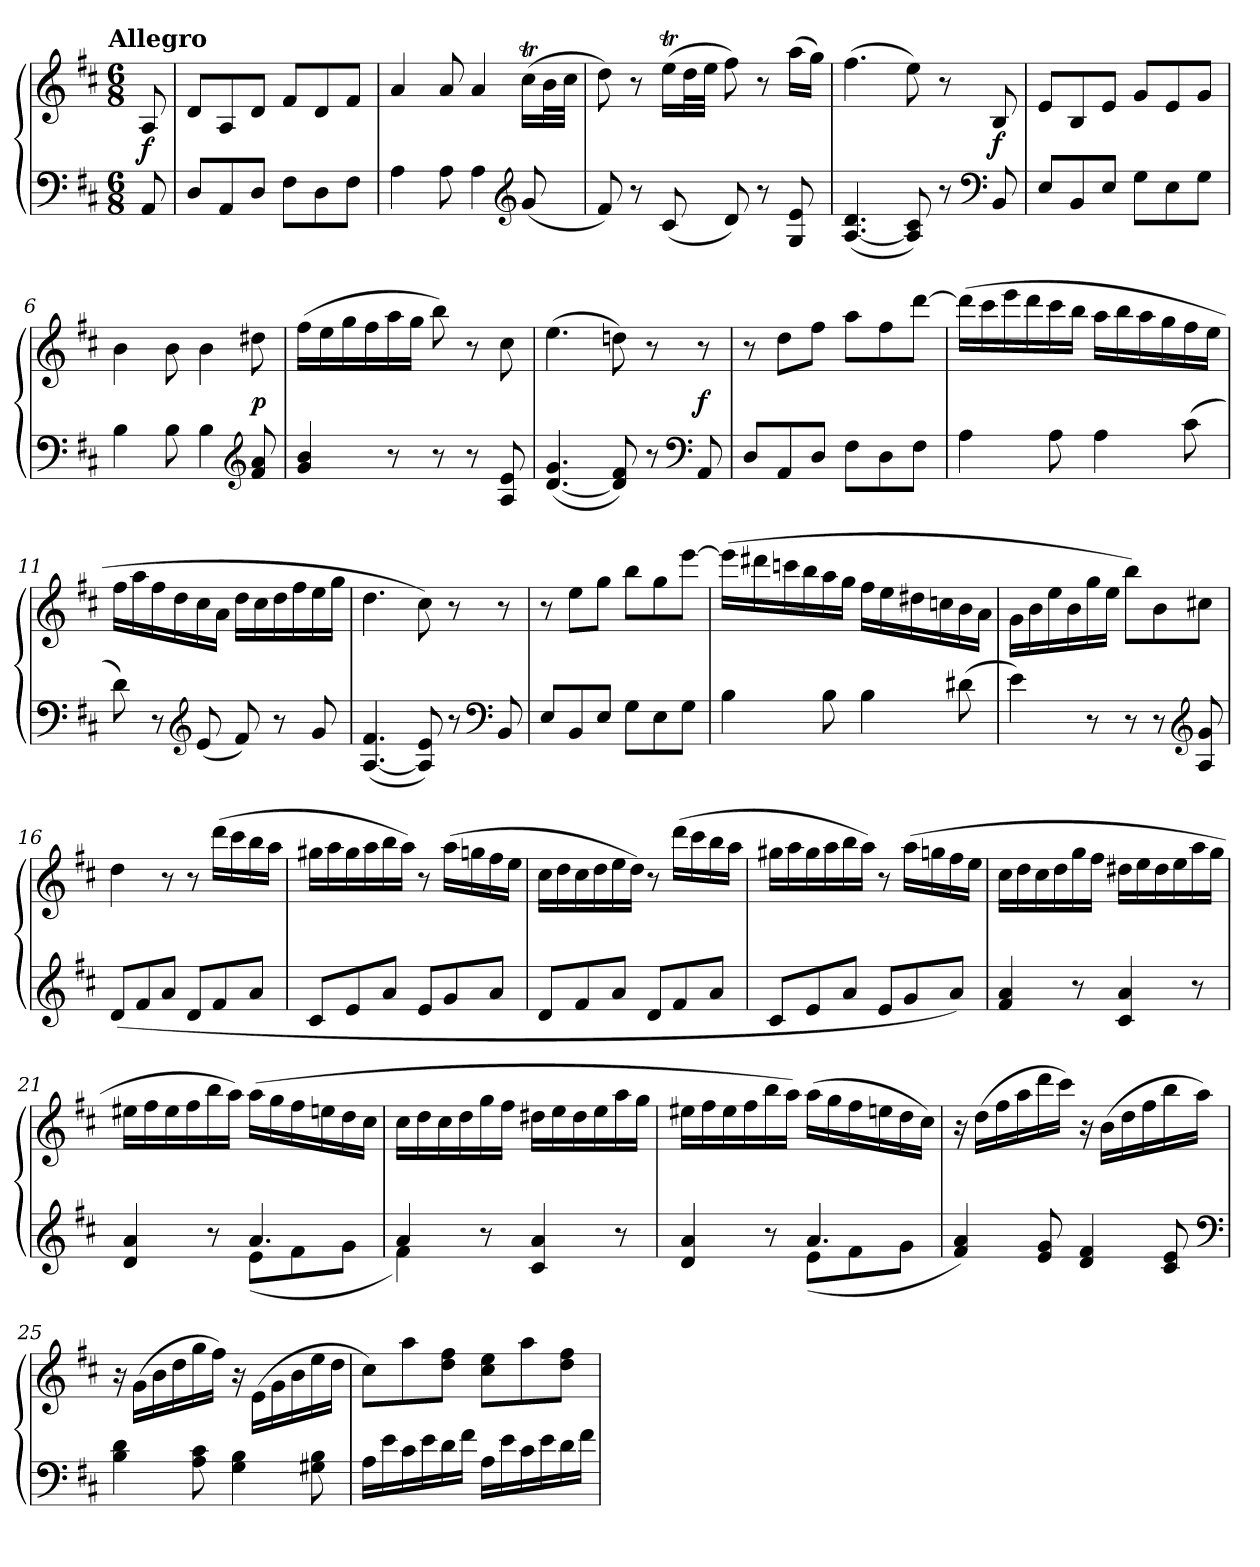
**kern	**kern	**dynam
*part1	*part1	*part1
*staff2	*staff1	*staff1/2
*clefF4	*clefG2	*
*k[f#c#]	*k[f#c#]	*
*D:	*D:	*
!!LO:TX:omd:t=Allegro
*M6/8	*M6/8	*
*MM124	*MM124	*
=	=	=
8AA	8A	f
=1	=1	=1
8DL	8dL	.
8AA	8A	.
8DJ	8dJ	.
8F#L	8f#L	.
8D	8d	.
8F#J	8f#J	.
=2	=2	=2
4A	4a	.
8A	8a	.
4A	4a	.
*clefG2	*	*
(8g	(16cc#tLL	.
.	32bL	.
.	32cc#JJJ	.
=3	=3	=3
8f#)	8dd)	.
8r	8r	.
(8c#	(16eeTLL	.
.	32ddL	.
.	32eeJJJ	.
8d)	8ff#)	.
8r	8r	.
8G 8e	(16aaLL	.
.	16ggJJ)	.
=4	=4	=4
(>[4.A 4.d	(4.ff#	.
8A] 8c#)	8ee)	.
8r	8r	.
*clefF4	*	*
8BB	8B	f
=5	=5	=5
8E/L	8eL	.
8BB/	8B	.
8E/J	8eJ	.
8GL	8gL	.
8E	8e	.
8GJ	8gJ	.
=6	=6	=6
4B	4b	.
8B	8b	.
4B	4b	.
*clefG2	*	*
8f# 8a	8dd#X	p
=7	=7	=7
4g 4b	(16ff#LL	.
.	16ee	.
.	16gg	.
.	16ff#	.
8r	16aa	.
.	16ggJJ	.
8r	8bb)	.
8r	8r	.
8A 8e	8cc#	.
=8	=8	=8
(>[4.d 4.g	(4.ee	.
8d] 8f#)	8ddn)	.
8r	8r	.
*clefF4	*	*
8AA	8r	f
=9	=9	=9
8DL	8r	.
8AA	8ddL	.
8DJ	8ff#J	.
8F#L	8aaL	.
8D	8ff#	.
8F#J	[8dddJ	.
=10	=10	=10
4A	(16dddLL]	.
.	16ccc#	.
.	16eee	.
.	16ddd	.
8A	16ccc#	.
.	16bbJJ	.
4A	16aaLL	.
.	16bb	.
.	16aa	.
.	16gg	.
(8c#	16ff#	.
.	16eeJJ	.
=11	=11	=11
8d)	16ff#LL	.
.	16aa	.
8r	16ff#	.
.	16dd	.
*clefG2	*	*
(8e	16cc#	.
.	16aJJ	.
8f#)	16ddLL	.
.	16cc#	.
8r	16dd	.
.	16ff#	.
8g	16ee	.
.	16ggJJ	.
=12	=12	=12
(>[4.A 4.f#	4.dd	.
8A] 8e)	8cc#)	.
8r	8r	.
*clefF4	*	*
8BB	8r	.
=13	=13	=13
8E/L	8r	.
8BB/	8eeL	.
8E/J	8ggJ	.
8GL	8bbL	.
8E	8gg	.
8GJ	[8eeeJ	.
=14	=14	=14
4B	(16eeeLL]	.
.	16ddd#X	.
.	16cccn	.
.	16bb	.
8B	16aa	.
.	16ggJJ	.
4B	16ff#LL	.
.	16ee	.
.	16dd#X	.
.	16ccn	.
(8d#X	16b	.
.	16aJJ	.
=15	=15	=15
4e)	16gLL	.
.	16b	.
.	16ee	.
.	16b	.
8r	16gg	.
.	16eeJJ	.
8r	8bbL)	.
8r	8b	.
*clefG2	*	*
8A 8g	8cc#XJ	.
=16	=16	=16
(8dL	4dd	.
8f#	.	.
8aJ	8r	.
8dL	8r	.
8f#	(16dddLL	.
.	16ccc#	.
8aJ	16bb	.
.	16aaJJ	.
=17	=17	=17
8c#L	16gg#XLL	.
.	16aa	.
8e	16gg#	.
.	16aa	.
8aJ	16bb	.
.	16aaJJ)	.
8eL	8r	.
8g	(16aaLL	.
.	16ggn	.
8aJ	16ff#	.
.	16eeJJ	.
=18	=18	=18
8dL	16cc#LL	.
.	16dd	.
8f#	16cc#	.
.	16dd	.
8aJ	16ee	.
.	16ddJJ)	.
8dL	8r	.
8f#	(16dddLL	.
.	16ccc#	.
8aJ	16bb	.
.	16aaJJ	.
=19	=19	=19
8c#L	16gg#XLL	.
.	16aa	.
8e	16gg#	.
.	16aa	.
8aJ	16bb	.
.	16aaJJ)	.
8eL	8r	.
8g	(16aaLL	.
.	16ggn	.
8aJ)	16ff#	.
.	16eeJJ	.
=20	=20	=20
4f# 4a	16cc#LL	.
.	16dd	.
.	16cc#	.
.	16dd	.
8r	16gg	.
.	16ff#JJ	.
4c# 4a	16dd#XLL	.
.	16ee	.
.	16dd#	.
.	16ee	.
8r	16aa	.
.	16ggJJ	.
=21	=21	=21
*^	*	*
4d 4a	4.ryy	16ee#XLL	.
.	.	16ff#	.
.	.	16ee#	.
.	.	16ff#	.
8r	.	16bb	.
.	.	16aaJJ)	.
4.a	(8eL	(16aaLL	.
.	.	16gg	.
.	8f#	16ff#	.
.	.	16een	.
.	8gJ	16dd	.
.	.	16cc#JJ	.
=22	=22	=22	=22
4a	4f#)	16cc#LL	.
.	.	16dd	.
.	.	16cc#	.
.	.	16dd	.
8r	2ryy	16gg	.
.	.	16ff#JJ	.
4c# 4a	.	16dd#XLL	.
.	.	16ee	.
.	.	16dd#	.
.	.	16ee	.
8r	.	16aa	.
.	.	16ggJJ	.
=23	=23	=23	=23
4d 4a	4.ryy	16ee#XLL	.
.	.	16ff#	.
.	.	16ee#	.
.	.	16ff#	.
8r	.	16bb	.
.	.	16aaJJ)	.
4.a	(8eL	(16aaLL	.
.	.	16gg	.
.	8f#	16ff#	.
.	.	16een	.
.	8gJ	16dd	.
.	.	16cc#JJ)	.
*v	*v	*	*
=24	=24	=24
4f# 4a)	16r	.
.	(16ddLL	.
.	16ff#	.
.	16aa	.
8e 8g	16ddd	.
.	16ccc#JJ)	.
4d 4f#	16r	.
.	(16bLL	.
.	16dd	.
.	16ff#	.
8c# 8e	16bb	.
.	16aaJJ)	.
*clefF4	*	*
=25	=25	=25
4B 4d	16r	.
.	(16gLL	.
.	16b	.
.	16dd	.
8A 8c#	16gg	.
.	16ff#JJ)	.
4G 4B	16r	.
.	(16e\LL	.
.	16g\	.
.	16b\	.
8G#X 8B	16ee\	.
.	16dd\JJ	.
=26	=26	=26
16ALL	8cc#L)	.
16e	.	.
16c#	8aa	.
16e	.	.
16d	8dd 8ff#J	.
16f#JJ	.	.
16ALL	8cc# 8eeL	.
16e	.	.
16c#	8aa	.
16e	.	.
16d	8dd 8ff#J	.
16f#JJ	.	.
=	=	=
*-	*-	*-
